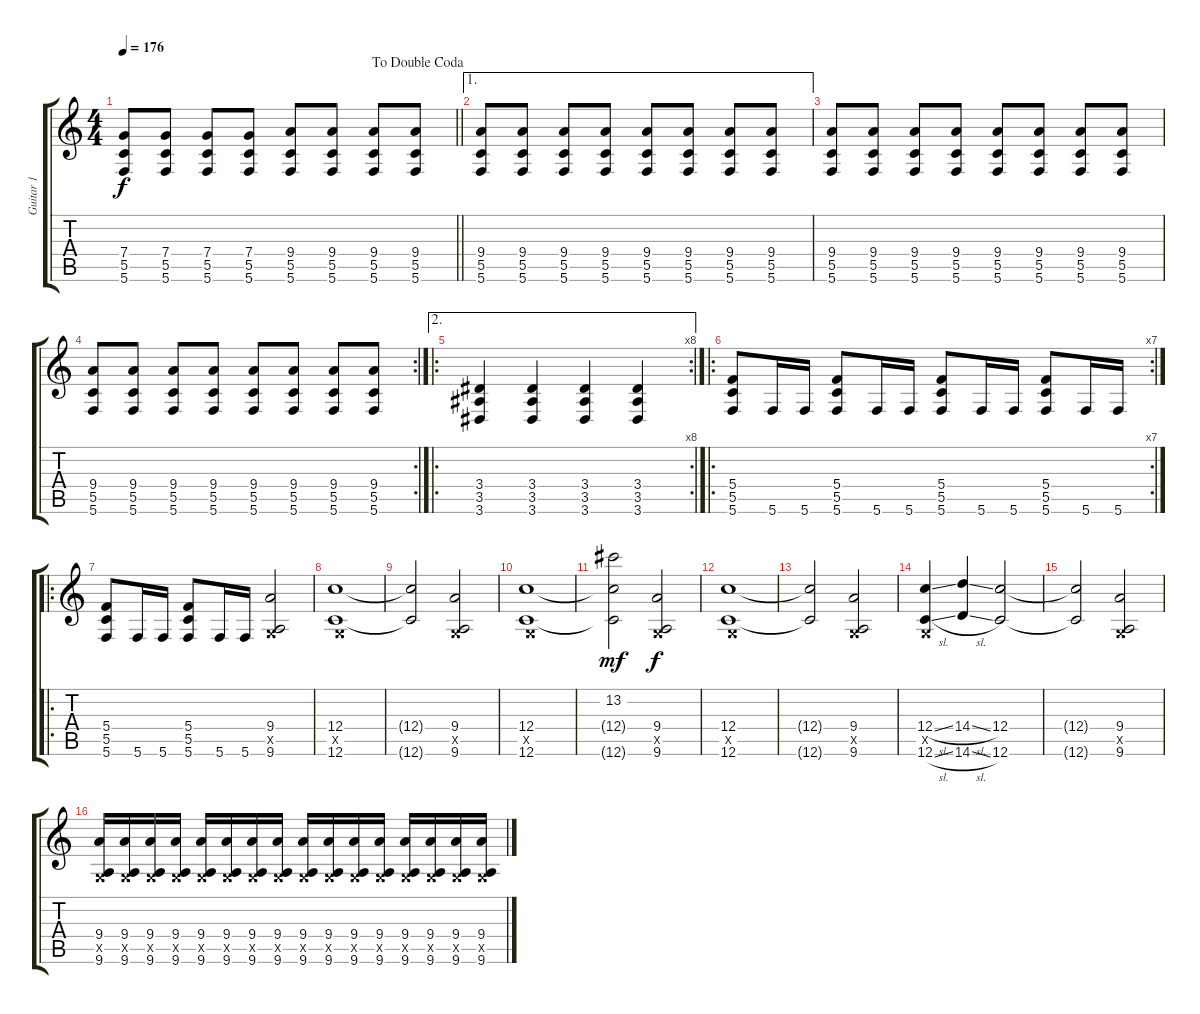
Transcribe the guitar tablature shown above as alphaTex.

\track ("Guitar 1" "Guitar 1") {instrument distortionguitar}
\staff {score tabs}
\tuning (E4 C4 G3 C3 G2 C2) {hide}
\ts (4 4)
\jump dadoublecoda
\tempo 176
\clef g2
\barLineRight lightlight
\ks c
(7.4 5.5 5.6).8{dy f} (7.4 5.5 5.6).8 (7.4 5.5 5.6).8 (7.4 5.5 5.6).8 (9.4 5.5 5.6).8 (9.4 5.5 5.6).8 (9.4 5.5 5.6).8 (9.4 5.5 5.6).8 |
\ae 1
(9.4 5.5 5.6).8 (9.4 5.5 5.6).8 (9.4 5.5 5.6).8 (9.4 5.5 5.6).8 (9.4 5.5 5.6).8 (9.4 5.5 5.6).8 (9.4 5.5 5.6).8 (9.4 5.5 5.6).8 |
(9.4 5.5 5.6).8 (9.4 5.5 5.6).8 (9.4 5.5 5.6).8 (9.4 5.5 5.6).8 (9.4 5.5 5.6).8 (9.4 5.5 5.6).8 (9.4 5.5 5.6).8 (9.4 5.5 5.6).8 |
\rc 2
(9.4 5.5 5.6).8 (9.4 5.5 5.6).8 (9.4 5.5 5.6).8 (9.4 5.5 5.6).8 (9.4 5.5 5.6).8 (9.4 5.5 5.6).8 (9.4 5.5 5.6).8 (9.4 5.5 5.6).8 |
\ae 2
\ro
\rc 8
(3.4 3.5 3.6).4 (3.4 3.5 3.6).4 (3.4 3.5 3.6).4 (3.4 3.5 3.6).4 |
\ro
\rc 7
(5.4 5.5 5.6).8 5.6.16 5.6.16 (5.4 5.5 5.6).8 5.6.16 5.6.16 (5.4 5.5 5.6).8 5.6.16 5.6.16 (5.4 5.5 5.6).8 5.6.16 5.6.16 |
\ro
(5.4 5.5 5.6).8 5.6.16 5.6.16 (5.4 5.5 5.6).8 5.6.16 5.6.16 (9.4 0.5{x} 9.6).2 |
(12.4 0.5{x} 12.6).1 |
(12.4{t} 12.6{t}).2 (9.4 0.5{x} 9.6).2 |
(12.4 0.5{x} 12.6).1 |
(13.2 12.4{t} 12.6{t}).2{dy mf} (9.4 0.5{x} 9.6).2{dy f} |
(12.4 0.5{x} 12.6).1 |
(12.4{t} 12.6{t}).2 (9.4 0.5{x} 9.6).2 |
(12.4{sl} 0.5{x} 12.6{sl}).4 (14.4{sl} 14.6{sl}).4 (12.4 12.6).2 |
(12.4{t} 12.6{t}).2 (9.4 0.5{x} 9.6).2 |
(9.4 0.5{x} 9.6).16 (9.4 0.5{x} 9.6).16 (9.4 0.5{x} 9.6).16 (9.4 0.5{x} 9.6).16 (9.4 0.5{x} 9.6).16 (9.4 0.5{x} 9.6).16 (9.4 0.5{x} 9.6).16 (9.4 0.5{x} 9.6).16 (9.4 0.5{x} 9.6).16 (9.4 0.5{x} 9.6).16 (9.4 0.5{x} 9.6).16 (9.4 0.5{x} 9.6).16 (9.4 0.5{x} 9.6).16 (9.4 0.5{x} 9.6).16 (9.4 0.5{x} 9.6).16 (9.4 0.5{x} 9.6).16
